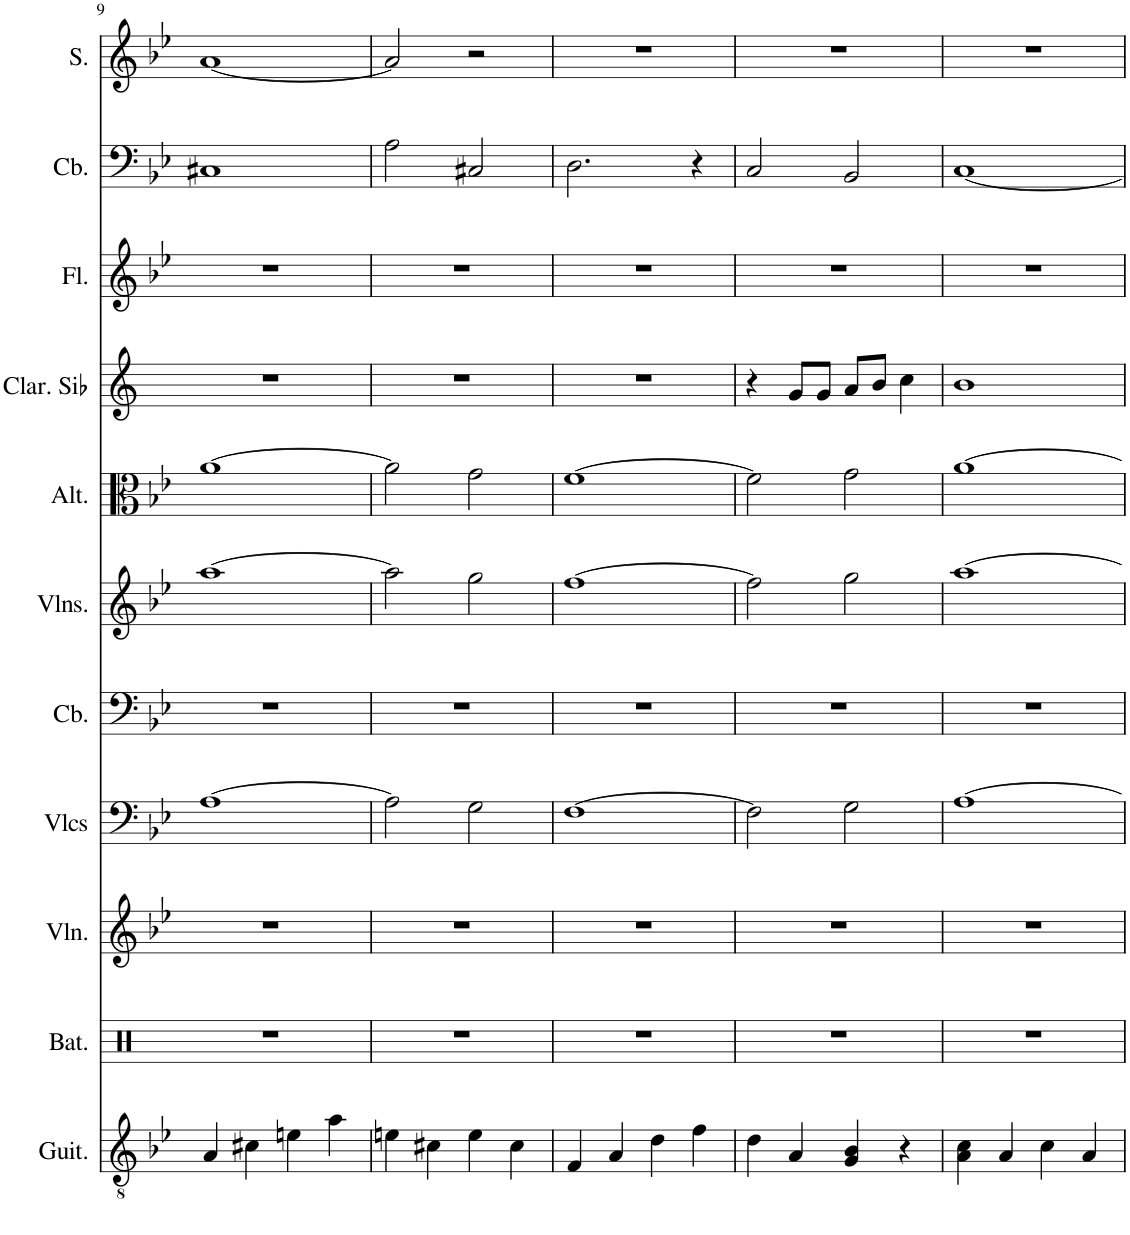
**kern	**kern	**kern	**kern	**kern	**kern	**kern	**kern	**kern	**kern	**kern
*part11	*part10	*part9	*part8	*part7	*part6	*part5	*part4	*part3	*part2	*part1
*staff11	*staff10	*staff9	*staff8	*staff7	*staff6	*staff5	*staff4	*staff3	*staff2	*staff1
*I"Guitare classique, Acoustic Grand Piano	*I"Batterie, Drums	*I"Violon, Acoustic Grand Piano	*I"Violoncelles, Acoustic Grand Piano	*I"Contrebasse, Acoustic Grand Piano	*I"Violons, Acoustic Grand Piano	*I"Alto, Acoustic Grand Piano	*I"Clarinette en Sib, Acoustic Grand Piano	*I"Flûte, Acoustic Grand Piano	*I"Contrebasse, Acoustic Grand Piano	*I"Soprano, Acoustic Grand Piano
*I'Guit.	*I'Bat.	*I'Vln.	*I'Vlcs	*I'Cb.	*I'Vlns.	*I'Alt.	*I'Clar. Sib	*I'Fl.	*I'Cb.	*I'S.
!!LO:PB:g=z
*clefGv2	*clefX	*clefG2	*clefF4	*clefF4	*clefG2	*clefC3	*clefG2	*clefG2	*clefF4	*clefG2
*	*	*	*	*Trd7c12	*	*	*Trd1c2	*	*Trd7c12	*
*k[b-e-]	*k[]	*k[b-e-]	*k[b-e-]	*k[b-e-]	*k[b-e-]	*k[b-e-]	*k[]	*k[b-e-]	*k[b-e-]	*k[b-e-]
*M4/4	*M4/4	*M4/4	*M4/4	*M4/4	*M4/4	*M4/4	*M4/4	*M4/4	*M4/4	*M4/4
=9	=9	=9	=9	=9	=9	=9	=9	=9	=9	=9
4A/	1r	1r	[1A	1r	[1aa	[1a	1r	1r	1C#X	[1a
4c#X\	.	.	.	.	.	.	.	.	.	.
4en\	.	.	.	.	.	.	.	.	.	.
4a\	.	.	.	.	.	.	.	.	.	.
=10	=10	=10	=10	=10	=10	=10	=10	=10	=10	=10
4en\	1r	1r	2A\]	1r	2aa\]	2a\]	1r	1r	2A\	2a/]
4c#X\	.	.	.	.	.	.	.	.	.	.
4e\	.	.	2G\	.	2gg\	2g\	.	.	2C#X/	2r
4c#\	.	.	.	.	.	.	.	.	.	.
=11	=11	=11	=11	=11	=11	=11	=11	=11	=11	=11
4F/	1r	1r	[1F	1r	[1ff	[1f	1r	1r	2.D\	1r
4A/	.	.	.	.	.	.	.	.	.	.
4d\	.	.	.	.	.	.	.	.	.	.
4f\	.	.	.	.	.	.	.	.	4r	.
=12	=12	=12	=12	=12	=12	=12	=12	=12	=12	=12
4d\	1r	1r	2F\]	1r	2ff\]	2f\]	4r	1r	2C/	1r
4A/	.	.	.	.	.	.	8g/L	.	.	.
.	.	.	.	.	.	.	8g/J	.	.	.
4G/ 4B-/	.	.	2G\	.	2gg\	2g\	8a/L	.	2BB-/	.
.	.	.	.	.	.	.	8b/J	.	.	.
4r	.	.	.	.	.	.	4cc\	.	.	.
=13	=13	=13	=13	=13	=13	=13	=13	=13	=13	=13
4A\ 4c\	1r	1r	[1A	1r	[1aa	[1a	1b	1r	[1C	1r
4A/	.	.	.	.	.	.	.	.	.	.
4c\	.	.	.	.	.	.	.	.	.	.
4A/	.	.	.	.	.	.	.	.	.	.
=	=	=	=	=	=	=	=	=	=	=
*-	*-	*-	*-	*-	*-	*-	*-	*-	*-	*-
